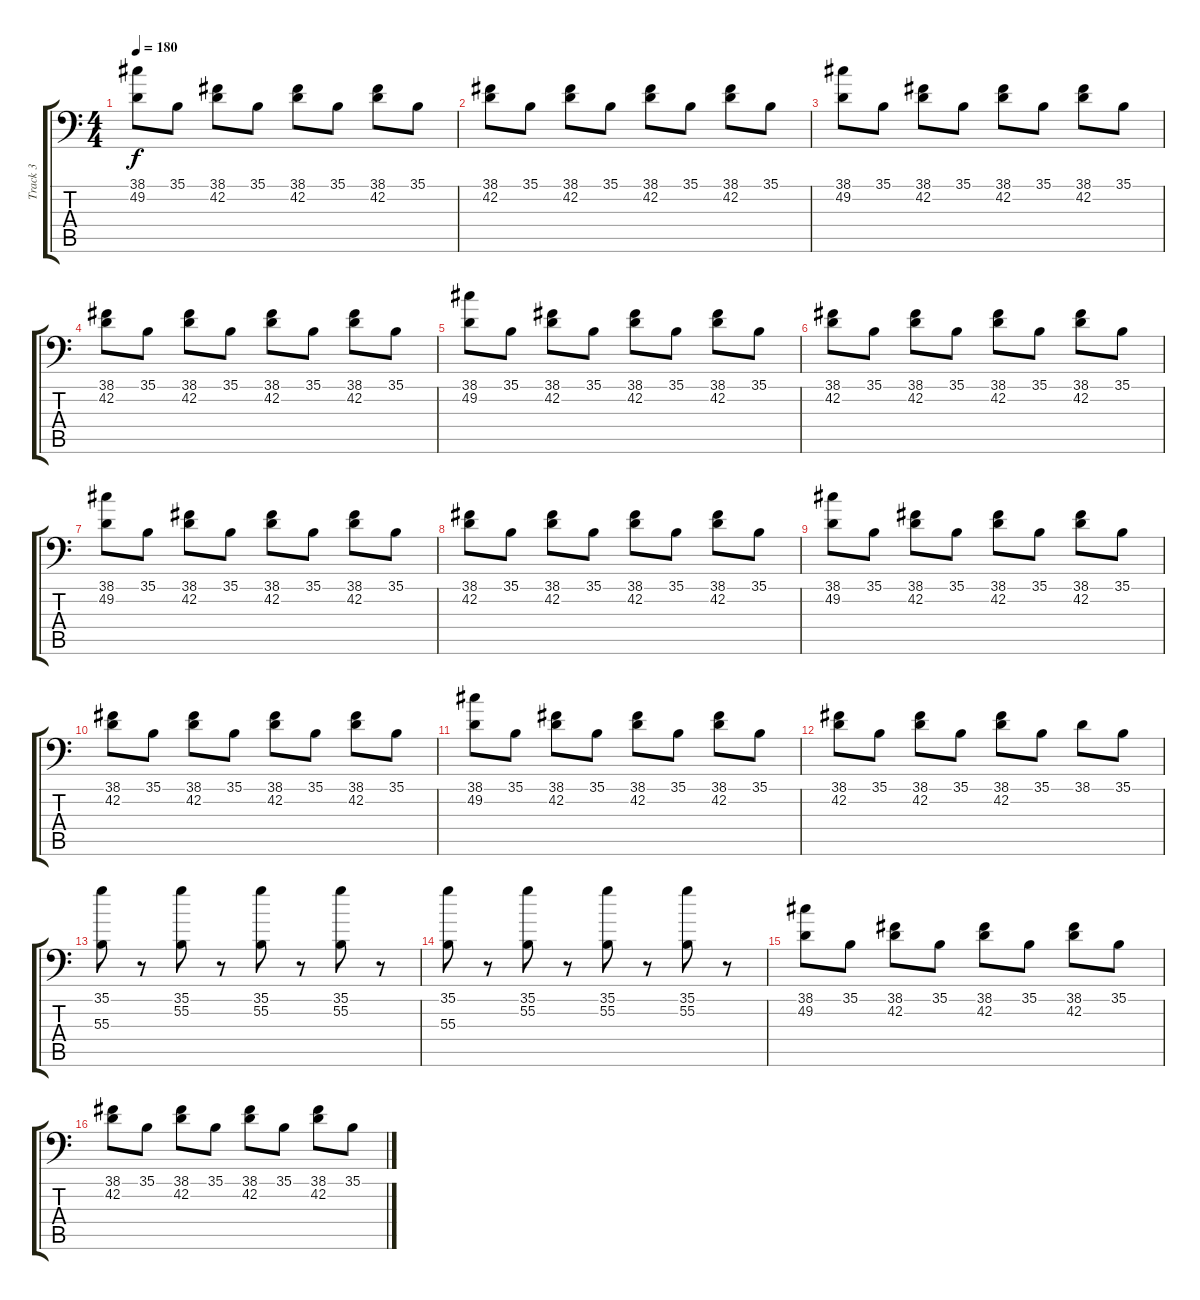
\track ("Track 3" "Track 3") {instrument acousticgrandpiano}
\staff {score tabs}
\tuning (C-1 C-1 C-1 C-1 C-1 C-1) {hide}
\ts (4 4)
\tempo 180
\clef f4
\ks c
(38.1 49.2).8{dy f} 35.1.8 (38.1 42.2).8 35.1.8 (38.1 42.2).8 35.1.8 (38.1 42.2).8 35.1.8 |
(38.1 42.2).8 35.1.8 (38.1 42.2).8 35.1.8 (38.1 42.2).8 35.1.8 (38.1 42.2).8 35.1.8 |
(38.1 49.2).8 35.1.8 (38.1 42.2).8 35.1.8 (38.1 42.2).8 35.1.8 (38.1 42.2).8 35.1.8 |
(38.1 42.2).8 35.1.8 (38.1 42.2).8 35.1.8 (38.1 42.2).8 35.1.8 (38.1 42.2).8 35.1.8 |
(38.1 49.2).8 35.1.8 (38.1 42.2).8 35.1.8 (38.1 42.2).8 35.1.8 (38.1 42.2).8 35.1.8 |
(38.1 42.2).8 35.1.8 (38.1 42.2).8 35.1.8 (38.1 42.2).8 35.1.8 (38.1 42.2).8 35.1.8 |
(38.1 49.2).8 35.1.8 (38.1 42.2).8 35.1.8 (38.1 42.2).8 35.1.8 (38.1 42.2).8 35.1.8 |
(38.1 42.2).8 35.1.8 (38.1 42.2).8 35.1.8 (38.1 42.2).8 35.1.8 (38.1 42.2).8 35.1.8 |
(38.1 49.2).8 35.1.8 (38.1 42.2).8 35.1.8 (38.1 42.2).8 35.1.8 (38.1 42.2).8 35.1.8 |
(38.1 42.2).8 35.1.8 (38.1 42.2).8 35.1.8 (38.1 42.2).8 35.1.8 (38.1 42.2).8 35.1.8 |
(38.1 49.2).8 35.1.8 (38.1 42.2).8 35.1.8 (38.1 42.2).8 35.1.8 (38.1 42.2).8 35.1.8 |
(38.1 42.2).8 35.1.8 (38.1 42.2).8 35.1.8 (38.1 42.2).8 35.1.8 38.1.8 35.1.8 |
(35.1 55.3).8 r.8 (35.1 55.2).8 r.8 (35.1 55.2).8 r.8 (35.1 55.2).8 r.8 |
(35.1 55.3).8 r.8 (35.1 55.2).8 r.8 (35.1 55.2).8 r.8 (35.1 55.2).8 r.8 |
(38.1 49.2).8 35.1.8 (38.1 42.2).8 35.1.8 (38.1 42.2).8 35.1.8 (38.1 42.2).8 35.1.8 |
(38.1 42.2).8 35.1.8 (38.1 42.2).8 35.1.8 (38.1 42.2).8 35.1.8 (38.1 42.2).8 35.1.8
